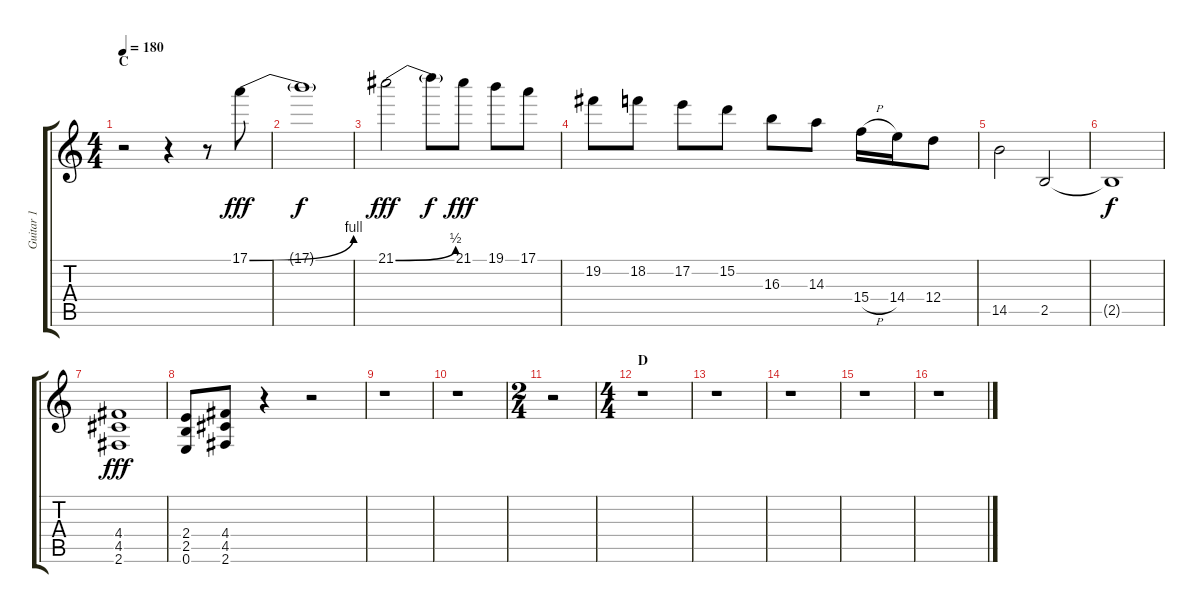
\track ("Guitar 1" "Guitar 1") {instrument distortionguitar}
\staff {score tabs}
\tuning (E4 B3 G3 D3 A2 E2) {hide}
\ts (4 4)
\section ("" "C")
\tempo 180
\clef g2
\ks c
r.2{dy fff} r.4 r.8 17.1{be (bend 0 0 60 4)}.8 |
17.1{t}.1{dy f} |
21.1{be (bend 0 0 60 2)}.2{dy fff} 21.1{t}.8{dy f} 21.1.8{dy fff} 19.1.8 17.1.8 |
19.2.8 18.2.8 17.2.8 15.2.8 16.3.8 14.3.8 15.4{h}.16 14.4.16 12.4.8 |
14.5.2 2.5.2 |
2.5{t}.1{dy f} |
(4.4 4.5 2.6).1{dy fff} |
(2.4 2.5 0.6).8 (4.4 4.5 2.6).8 r.4 r.2 |
r.1 |
r.1 |
\ts (2 4)
r.2 |
\ts (4 4)
\section ("" "D")
r.1 |
r.1 |
r.1 |
r.1 |
r.1
